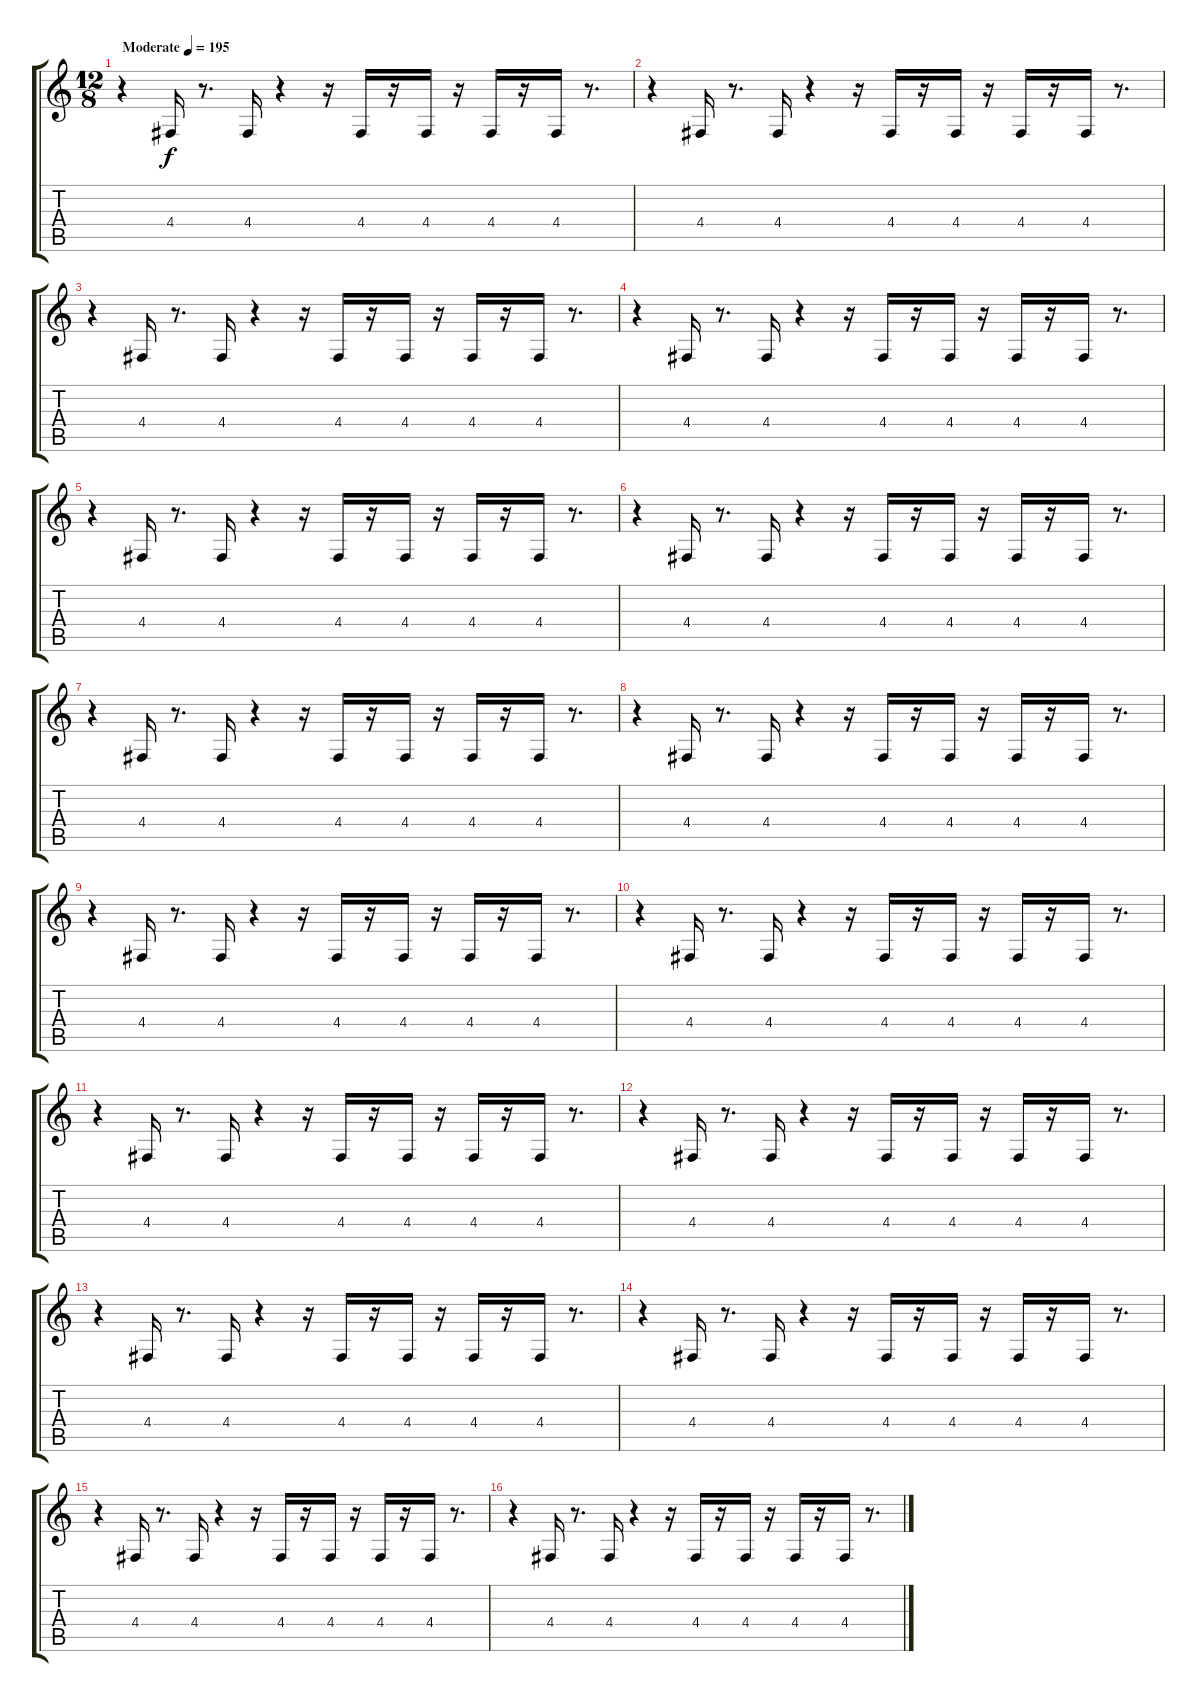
\track "" {instrument brightacousticpiano}
\staff {score tabs}
\tuning (E4 B3 G3 D3 A2 E2) {hide}
\ts (12 8)
\tempo (195 "Moderate")
\clef g2
\ks c
r.4{dy f instrument brightacousticpiano} 4.4.16 r.8{d} 4.4.16 r.4 r.16 4.4.16 r.16 4.4.16 r.16 4.4.16 r.16 4.4.16 r.8{d} |
r.4 4.4.16 r.8{d} 4.4.16 r.4 r.16 4.4.16 r.16 4.4.16 r.16 4.4.16 r.16 4.4.16 r.8{d} |
r.4 4.4.16 r.8{d} 4.4.16 r.4 r.16 4.4.16 r.16 4.4.16 r.16 4.4.16 r.16 4.4.16 r.8{d} |
r.4 4.4.16 r.8{d} 4.4.16 r.4 r.16 4.4.16 r.16 4.4.16 r.16 4.4.16 r.16 4.4.16 r.8{d} |
r.4 4.4.16 r.8{d} 4.4.16 r.4 r.16 4.4.16 r.16 4.4.16 r.16 4.4.16 r.16 4.4.16 r.8{d} |
r.4 4.4.16 r.8{d} 4.4.16 r.4 r.16 4.4.16 r.16 4.4.16 r.16 4.4.16 r.16 4.4.16 r.8{d} |
r.4 4.4.16 r.8{d} 4.4.16 r.4 r.16 4.4.16 r.16 4.4.16 r.16 4.4.16 r.16 4.4.16 r.8{d} |
r.4 4.4.16 r.8{d} 4.4.16 r.4 r.16 4.4.16 r.16 4.4.16 r.16 4.4.16 r.16 4.4.16 r.8{d} |
r.4 4.4.16 r.8{d} 4.4.16 r.4 r.16 4.4.16 r.16 4.4.16 r.16 4.4.16 r.16 4.4.16 r.8{d} |
r.4 4.4.16 r.8{d} 4.4.16 r.4 r.16 4.4.16 r.16 4.4.16 r.16 4.4.16 r.16 4.4.16 r.8{d} |
r.4 4.4.16 r.8{d} 4.4.16 r.4 r.16 4.4.16 r.16 4.4.16 r.16 4.4.16 r.16 4.4.16 r.8{d} |
r.4 4.4.16 r.8{d} 4.4.16 r.4 r.16 4.4.16 r.16 4.4.16 r.16 4.4.16 r.16 4.4.16 r.8{d} |
r.4 4.4.16 r.8{d} 4.4.16 r.4 r.16 4.4.16 r.16 4.4.16 r.16 4.4.16 r.16 4.4.16 r.8{d} |
r.4 4.4.16 r.8{d} 4.4.16 r.4 r.16 4.4.16 r.16 4.4.16 r.16 4.4.16 r.16 4.4.16 r.8{d} |
r.4 4.4.16 r.8{d} 4.4.16 r.4 r.16 4.4.16 r.16 4.4.16 r.16 4.4.16 r.16 4.4.16 r.8{d} |
r.4 4.4.16 r.8{d} 4.4.16 r.4 r.16 4.4.16 r.16 4.4.16 r.16 4.4.16 r.16 4.4.16 r.8{d}
